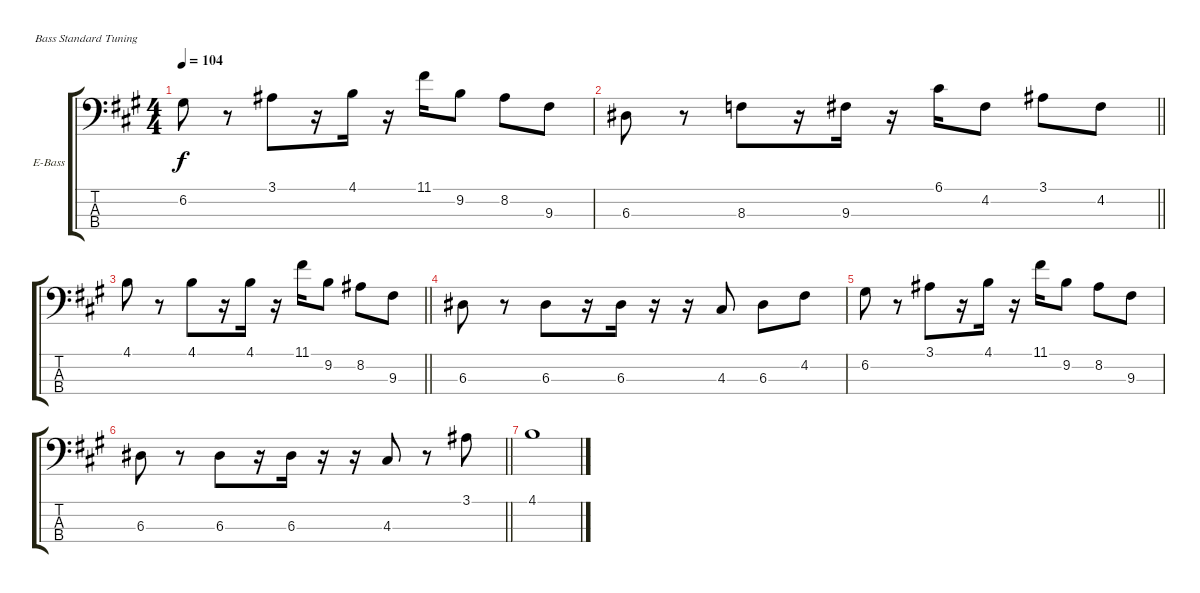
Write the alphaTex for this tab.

\bracketExtendMode groupsimilarinstruments
\firstSystemTrackNameOrientation horizontal
\otherSystemsTrackNameOrientation horizontal
\track ("Bass Guitar" "E-Bass") {solo instrument electricbassfinger}
\staff {score tabs}
\tuning (G2 D2 A1 E1)
\ts (4 4)
\tempo 104
\clef f4
\ks a
6.2.8{dy f} r.8 3.1.8 r.16 4.1.16 r.16 11.1.16 9.2.8 8.2.8 9.3.8 |
\barLineRight lightlight
6.3.8 r.8 8.3.8 r.16 9.3.16 r.16 6.1.16 4.2.8 3.1.8 4.2.8 |
\barLineRight lightlight
4.1.8 r.8 4.1.8 r.16 4.1.16 r.16 11.1.16 9.2.8 8.2.8 9.3.8 |
6.3.8 r.8 6.3.8 r.16 6.3.16 r.16 r.16 4.3.8 6.3.8 4.2.8 |
6.2.8 r.8 3.1.8 r.16 4.1.16 r.16 11.1.16 9.2.8 8.2.8 9.3.8 |
\barLineRight lightlight
6.3.8 r.8 6.3.8 r.16 6.3.16 r.16 r.16 4.3.8 r.8 3.1.8 |
4.1.1
